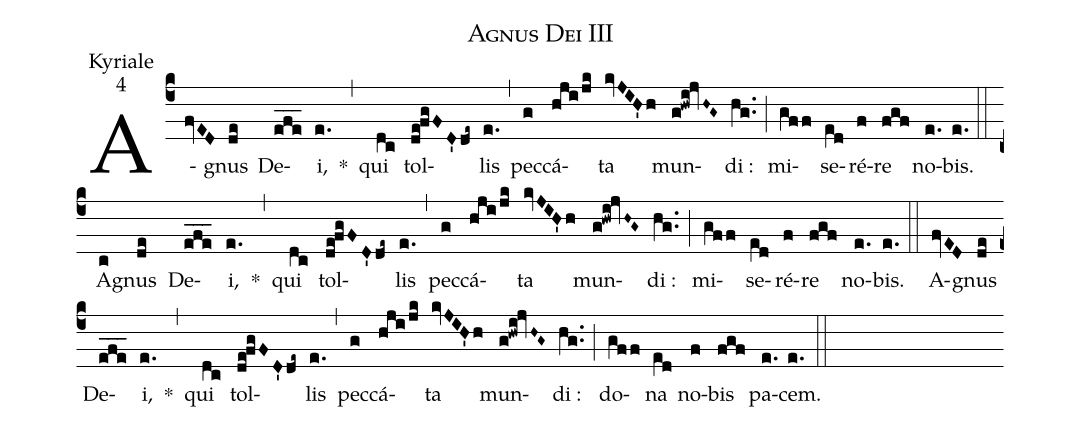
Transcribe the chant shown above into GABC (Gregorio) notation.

name:Agnus Dei III;
office-part:Kyriale;
mode:4;
%%
(c4) A(fvED)gnus(de) De(efe___)i,(e.) *(,) qui(dc) tol(de!fgFD'de~)lis(e.) (,) pec(g)cá(hji/jk)ta(kvJIH'h) mun(g!hwi!jvH~G~)di :(hg..) (;) mi(gff)se(e[ll:1]d)ré(f)re(fgf) no(e.)bis.(e.) (::)
A(c)gnus(de) De(efe___)i,(e.) *(,) qui(dc) tol(de!fgFD'de~)lis(e.) (,) pec(g)cá(hji/jk)ta(kvJIH'h) mun(g!hwi!jvH~G~)di :(hg..) (;) mi(gff)se(e[ll:1]d)ré(f)re(fgf) no(e.)bis.(e.) (::)
A(fvED)gnus(de) De(efe___)i,(e.) *(,) qui(dc) tol(de!fgFD'de~)lis(e.) (,) pec(g)cá(hji/jk)ta(kvJIH'h) mun(g!hwi!jvH~G~)di :(hg..) (;) do(gff)na(e[ll:1]d) no(f)bis(fgf) pa(e.)cem.(e.) (::)
